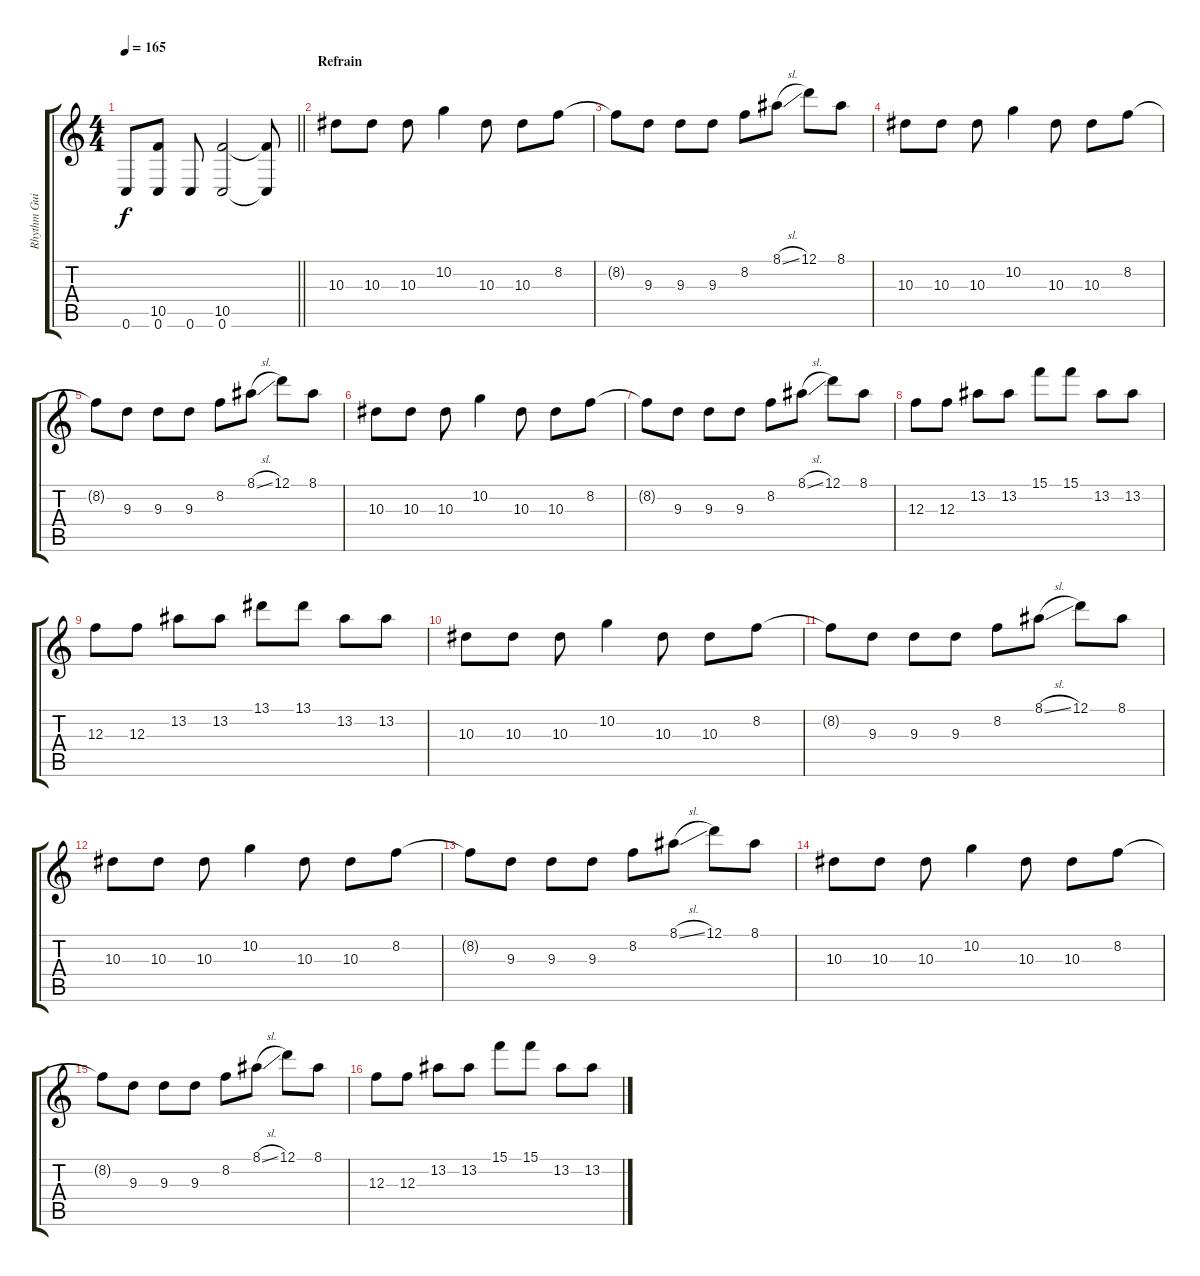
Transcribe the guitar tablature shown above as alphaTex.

\track ("Rhythm Guitar" "Rhythm Gui") {instrument distortionguitar}
\staff {score tabs}
\tuning (D4 A3 F3 C3 G2 C2) {hide}
\ts (4 4)
\tempo 165
\clef g2
\barLineRight lightlight
\ks c
0.6.8{dy f} (10.5 0.6).8 0.6.8 (10.5 0.6).2 (10.5{t} 0.6{t}).8 |
\section ("" "Refrain")
10.3.8{volume 7} 10.3.8 10.3.8 10.2.4 10.3.8 10.3.8 8.2.8 |
8.2{t}.8{volume 7} 9.3.8 9.3.8 9.3.8 8.2.8 8.1{sl}.8 12.1.8 8.1.8 |
10.3.8{volume 8} 10.3.8 10.3.8 10.2.4 10.3.8 10.3.8 8.2.8 |
8.2{t}.8{volume 8} 9.3.8 9.3.8 9.3.8 8.2.8 8.1{sl}.8 12.1.8 8.1.8 |
10.3.8{volume 9} 10.3.8 10.3.8 10.2.4 10.3.8 10.3.8 8.2.8 |
8.2{t}.8{volume 9} 9.3.8 9.3.8 9.3.8 8.2.8 8.1{sl}.8 12.1.8 8.1.8 |
12.3.8{volume 10} 12.3.8 13.2.8 13.2.8 15.1.8 15.1.8 13.2.8 13.2.8 |
12.3.8{volume 10} 12.3.8 13.2.8 13.2.8 13.1.8 13.1.8 13.2.8 13.2.8 |
10.3.8{volume 11} 10.3.8 10.3.8 10.2.4 10.3.8 10.3.8 8.2.8 |
8.2{t}.8{volume 11} 9.3.8 9.3.8 9.3.8 8.2.8 8.1{sl}.8 12.1.8 8.1.8 |
10.3.8 10.3.8 10.3.8 10.2.4 10.3.8 10.3.8 8.2.8 |
8.2{t}.8 9.3.8 9.3.8 9.3.8 8.2.8 8.1{sl}.8 12.1.8 8.1.8 |
10.3.8 10.3.8 10.3.8 10.2.4 10.3.8 10.3.8 8.2.8 |
8.2{t}.8 9.3.8 9.3.8 9.3.8 8.2.8 8.1{sl}.8 12.1.8 8.1.8 |
12.3.8 12.3.8 13.2.8 13.2.8 15.1.8 15.1.8 13.2.8 13.2.8
